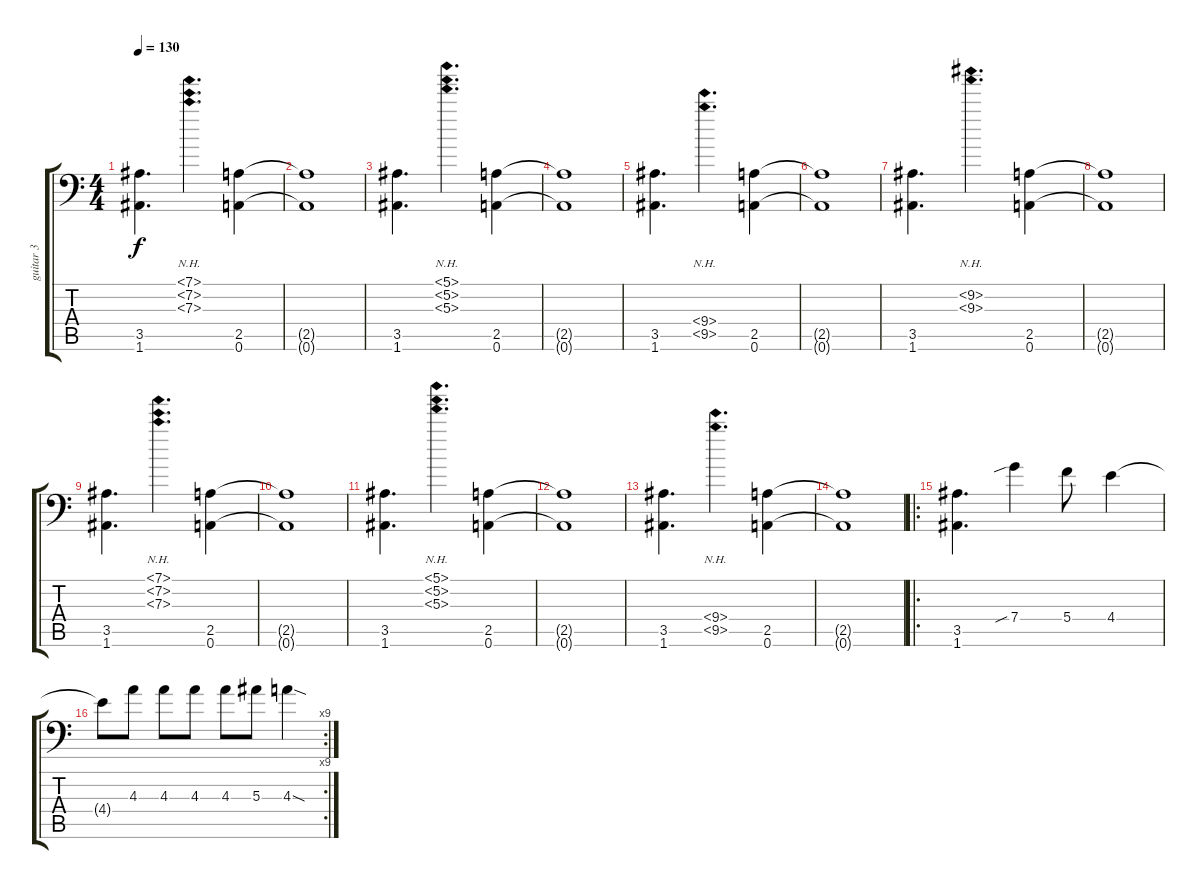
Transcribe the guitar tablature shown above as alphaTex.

\track ("guitar 3" "guitar 3") {instrument distortionguitar}
\staff {score tabs}
\tuning (D4 A3 F3 C3 G2 A1) {hide}
\ts (4 4)
\tempo 130
\clef f4
\ks c
(3.5 1.6).4{d dy f} (7.1{nh} 7.2{nh} 7.3{nh}).4{d} (2.5 0.6).4 |
(2.5{t} 0.6{t}).1 |
(3.5 1.6).4{d} (5.1{nh} 5.2{nh} 5.3{nh}).4{d} (2.5 0.6).4 |
(2.5{t} 0.6{t}).1 |
(3.5 1.6).4{d} (9.4{nh} 9.5{nh}).4{d} (2.5 0.6).4 |
(2.5{t} 0.6{t}).1 |
(3.5 1.6).4{d} (9.2{nh} 9.3{nh}).4{d} (2.5 0.6).4 |
(2.5{t} 0.6{t}).1 |
(3.5 1.6).4{d} (7.1{nh} 7.2{nh} 7.3{nh}).4{d} (2.5 0.6).4 |
(2.5{t} 0.6{t}).1 |
(3.5 1.6).4{d} (5.1{nh} 5.2{nh} 5.3{nh}).4{d} (2.5 0.6).4 |
(2.5{t} 0.6{t}).1 |
(3.5 1.6).4{d} (9.4{nh} 9.5{nh}).4{d} (2.5 0.6).4 |
(2.5{t} 0.6{t}).1 |
\ro
(3.5 1.6).4{d} 7.4{sib}.4 5.4.8 4.4.4 |
\rc 9
4.4{t}.8 4.3.8 4.3.8 4.3.8 4.3.8 5.3.8 4.3{sod}.4
